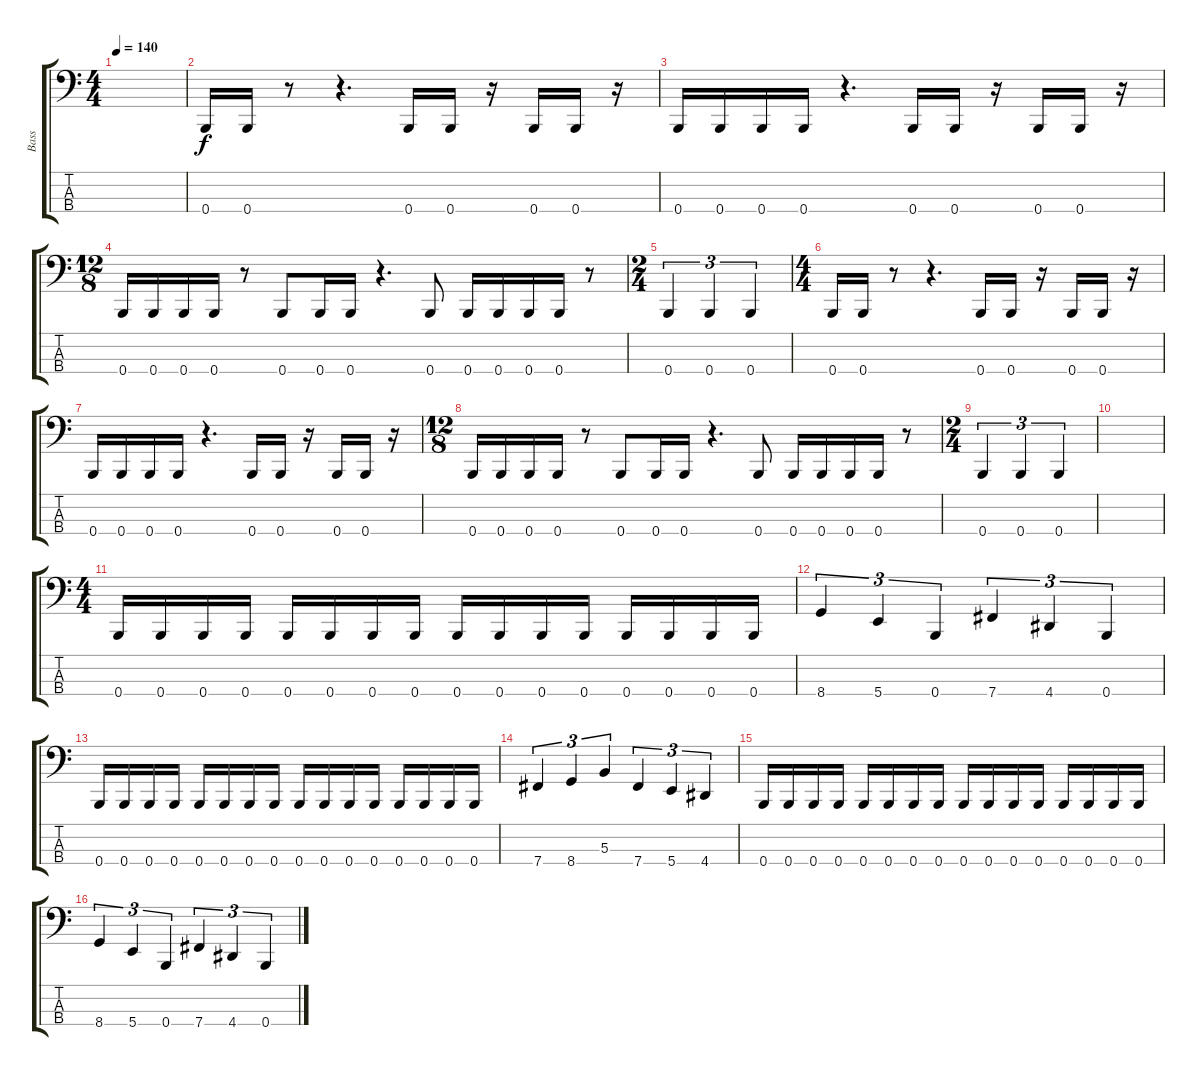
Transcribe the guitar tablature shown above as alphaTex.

\track ("Bass" "Bass") {instrument electricbasspick}
\staff {score tabs}
\tuning (E2 B1 Gb1 B0) {hide}
\ts (4 4)
\tempo 140
\clef f4
\ks c
|
0.4.16 0.4.16 r.8 r.4{d} 0.4.16 0.4.16 r.16 0.4.16 0.4.16 r.16 |
0.4.16 0.4.16 0.4.16 0.4.16 r.4{d} 0.4.16 0.4.16 r.16 0.4.16 0.4.16 r.16 |
\ts (12 8)
0.4.16 0.4.16 0.4.16 0.4.16 r.8 0.4.8 0.4.16 0.4.16 r.4{d} 0.4.8 0.4.16 0.4.16 0.4.16 0.4.16 r.8 |
\ts (2 4)
0.4.4{tu (3 2)} 0.4.4{tu (3 2)} 0.4.4{tu (3 2)} |
\ts (4 4)
0.4.16 0.4.16 r.8 r.4{d} 0.4.16 0.4.16 r.16 0.4.16 0.4.16 r.16 |
0.4.16 0.4.16 0.4.16 0.4.16 r.4{d} 0.4.16 0.4.16 r.16 0.4.16 0.4.16 r.16 |
\ts (12 8)
0.4.16 0.4.16 0.4.16 0.4.16 r.8 0.4.8 0.4.16 0.4.16 r.4{d} 0.4.8 0.4.16 0.4.16 0.4.16 0.4.16 r.8 |
\ts (2 4)
0.4.4{tu (3 2)} 0.4.4{tu (3 2)} 0.4.4{tu (3 2)} |
|
\ts (4 4)
0.4.16 0.4.16 0.4.16 0.4.16 0.4.16 0.4.16 0.4.16 0.4.16 0.4.16 0.4.16 0.4.16 0.4.16 0.4.16 0.4.16 0.4.16 0.4.16 |
8.4.4{tu (3 2)} 5.4.4{tu (3 2)} 0.4.4{tu (3 2)} 7.4.4{tu (3 2)} 4.4.4{tu (3 2)} 0.4.4{tu (3 2)} |
0.4.16 0.4.16 0.4.16 0.4.16 0.4.16 0.4.16 0.4.16 0.4.16 0.4.16 0.4.16 0.4.16 0.4.16 0.4.16 0.4.16 0.4.16 0.4.16 |
7.4.4{tu (3 2)} 8.4.4{tu (3 2)} 5.3.4{tu (3 2)} 7.4.4{tu (3 2)} 5.4.4{tu (3 2)} 4.4.4{tu (3 2)} |
0.4.16 0.4.16 0.4.16 0.4.16 0.4.16 0.4.16 0.4.16 0.4.16 0.4.16 0.4.16 0.4.16 0.4.16 0.4.16 0.4.16 0.4.16 0.4.16 |
8.4.4{tu (3 2)} 5.4.4{tu (3 2)} 0.4.4{tu (3 2)} 7.4.4{tu (3 2)} 4.4.4{tu (3 2)} 0.4.4{tu (3 2)}
